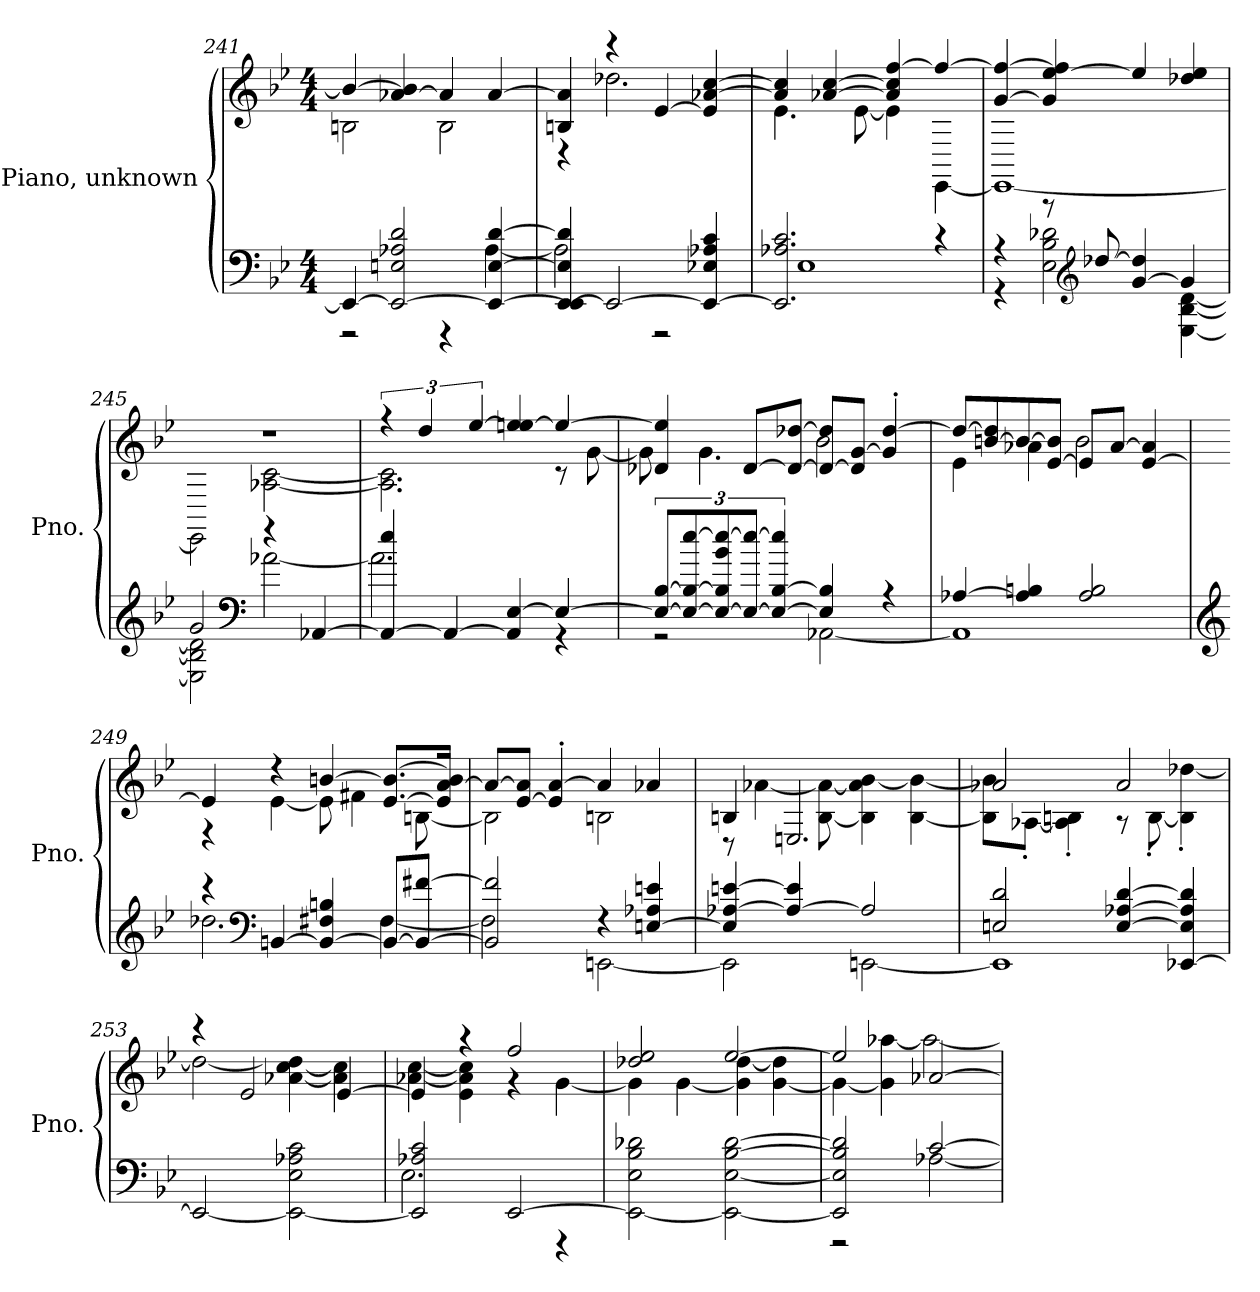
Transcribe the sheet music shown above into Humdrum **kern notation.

**kern	**kern
*part1	*part1
*staff2	*staff1
*I"Piano, unknown	*
*I'Pno.	*
*clefF4	*clefG2
*k[b-e-]	*k[b-e-]
*M4/4	*M4/4
=241	=241
*^	*^
4EE/_	2r	4b-/_	2Bn\
2EE/_ 2En/ 2A-X/ 2d/	.	[4a-X/ 4b-/]	.
.	4r	4a-/]	2B\
4EE/_ [4E/ [4d/	[4A-\	[4a-/	.
=242	=242	=242	=242
[4EE-/ 4EE/] 4E/] 4d/]	2A-\]	4Bn/ 4a-/]	4r
2EE-/_	.	4r	2.dd-X\
.	2r	[4e-/	.
4EE-/_ 4E-X/ 4A-X/ 4c/	.	4e-/] [4a-X/ [4cc/	.
!!LO:LB:g=z	!!
=243	=243	=243	=243
2.EE-/] 2.A-X/ 2.c/	1E-	4a-/] 4cc/]	4.e-\
.	.	[4a-X/ [4cc/	.
.	.	.	[8e-\
.	.	4a-/] 4cc/] [4ff/	4e-\]
4r	.	4ff/_	[4EE-\
=244	=244	=244	=244
4r	4r	[4g/ 4ff/_	1EE-_
8r	2E-\ 2B-\ 2d-X\	4g/] [4ee-/ 4ff/]	.
*clefG2	*	*	*
[8dd-X/	.	.	.
[4g/ 4dd-/]	.	4ee-/]	.
4g/]	[4E-\ [4B-\ [4d-\	4dd-X/ 4ee-/	.
=245	=245	=245	=245
2g/	2E-\] 2B-\] 2d-\]	1r	2EE-\]
*clefF4	*	*	*
4r	[2a-X\	.	[2A-X\ [2c\
[4AA-X/	.	.	.
=246	=246	=246	=246
4AA-/_ 4ee-/	2.a-\]	6r	2.A-\] 2.c\]
.	.	6dd/	.
4AA-/_	.	.	.
.	.	[6ee-/	.
4AA-/] [4E-/	.	4ee-/] [4een/	.
4E-/_	4r	4ee/_	8r
.	.	.	[8g\
!!LO:LB:g=z	!!
=247	=247	=247	=247
12E-/_ [12B-/L	2r	4d-X/ 4ee/]	8g\]
12E-/_ 12B-/_ [12ee-/	.	.	.
.	.	.	4.g\
12E-/_ 12B-/] 12b-/ 12ee-/_	.	.	.
12E-/_ 12ee-/_J	.	[8d-/L	.
6E-/_ [6B-/ 6ee-/]	.	.	.
.	.	8d-/_ [8dd-X/J	.
4E-/] 4B-/]	[2AA-X\	8d-/_ 8dd-/]L	2b-\
.	.	8d-/] [8g/J	.
4r	.	4g/]' [4dd-/'	.
=248	=248	=248	=248
[4A-X/	1AA-]	8dd-/L_	4e-\
.	.	[8bn/ 8dd-/]	.
4A-/] 4Bn/	.	8b/_	4a-X\
.	.	[8e-/ 8b/]J	.
2A-/ 2B/	.	8e-/L]	2b\
.	.	[8a-/J	.
.	.	[4e-/ 4a-/]	.
!!LO:LB:g=z	!!
=249	=249	=249	=249
*clefG2	*	*	*
4r	2.dd-X\	4e-/]	4r
*clefF4	*	*	*
[4BBn/	.	4r	[4e-\
4BB/_ 4F#X/ 4Bn/	.	[4bn/	8e-\]
.	.	.	4f#X\
8BB/L_	[4F#\	[8.e-/ 8.b/_L	.
8BB/_ [8f#X/J	.	.	[8Bn\
.	.	16e-/] [16a/ 16b/]Jk	.
=250	=250	=250	=250
2BB/] 2f#/]	2F#\]	8a/L_	2B\]
.	.	[8e-/ 8a/]J	.
.	.	4e-/]' [4a/'	.
4r	[2EEn\	4a/]	2Bn\
[4En/ 4A-X/ 4en/	.	4a-X/	.
=251	=251	=251	=251
4E/] [4A-X/ [4en/	2EE\]	4Bn/	8r
.	.	.	[4a-X\
4A-/_ 4e/]	.	2.En/	.
.	.	.	[8B\ 8a-\_
2A-/]	[2EEn\	.	4B\] 4a-\] [4b-\
.	.	.	[4B\ 4b-\_
!!LO:LB:g=z	!!
=252	=252	=252	=252
2En/ 2d/	1EE]	2a-X/	8B\] 8b-\]L
.	.	.	[8A-X'\J
.	.	.	4A-\]' 4Bn\'
[4E/ [4A-X/ [4d/	.	2a-/	8r
.	.	.	[8B'\
[4EE-X/ 4E/] 4A-/] 4d/]	.	.	4B\]' [4dd-X\'
*v	*v	*	*
=253	=253	=253
2EE-/_	4r	2dd-\_
.	2e-/	.
2EE-\_ 2E-\ 2A-X\ 2c\	.	[4a-X\ [4cc\ 4dd-\]
.	[4e-/	4a-\] 4cc\]
=254	=254	=254
*^	*	*
2EE-/] 2A-X/ 2c/	2.E-\	4e-/]	[4a-X\ [4cc\
.	.	4r	4e-\ 4a-\] 4cc\]
[2EE-/	.	2ff/	4r
.	4r	.	[4g\
*v	*v	*	*
=255	=255	=255
2EE-\_ 2E-\ 2B-\ 2d-X\	2dd-X/ 2ee-/	4g\]
.	.	[4g\
2EE-\_ [2E-\ [2B-\ [2d-\	[2ee-/	4g\] [4dd-\
.	.	[4g\ 4dd-\]
=256	=256	=256
*^	*	*
2EE-/] 2E-/] 2B-/] 2d-/]	2r	2ee-/]	4g\_
.	.	.	4g\] [4aa-X\
[2c/	[2A-X\	[2a-X/	2aa-\_
*v	*v	*	*
*	*v	*v
=	=
*-	*-
